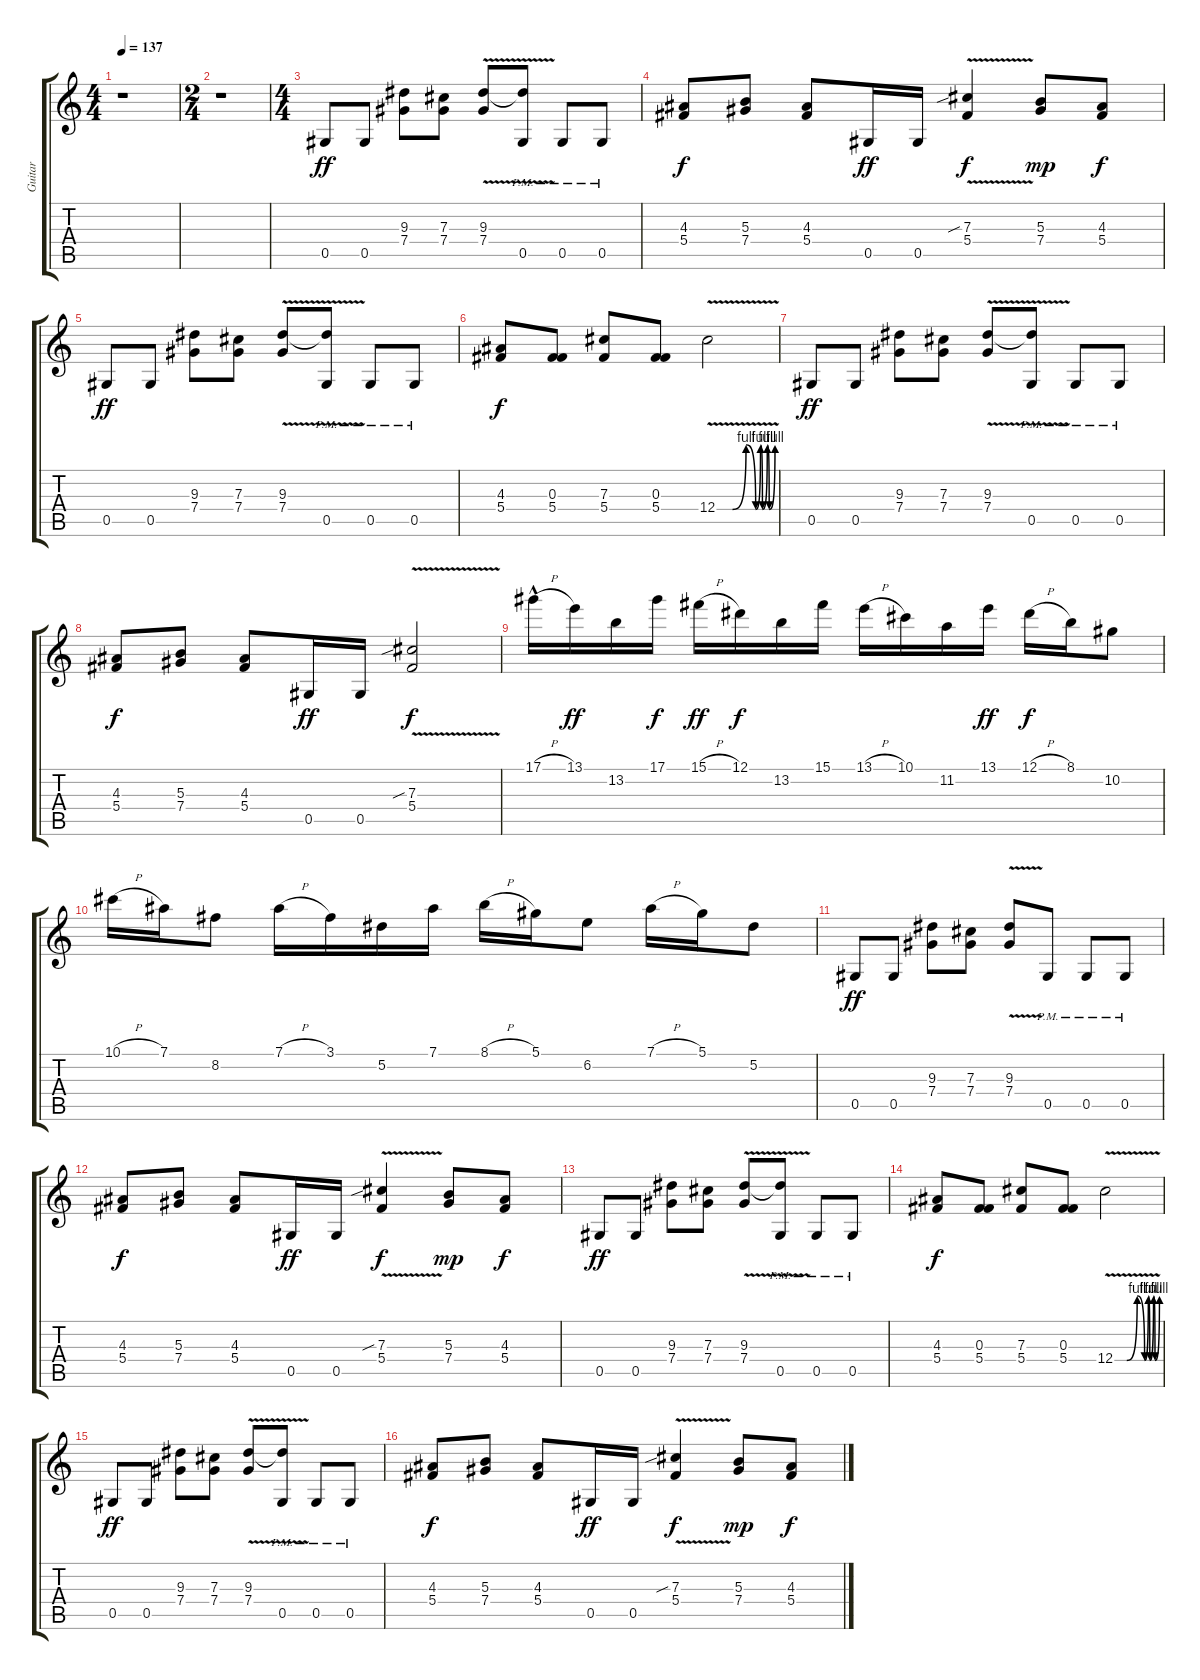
\track ("Guitar " "Guitar ") {instrument distortionguitar}
\staff {score tabs}
\tuning (Eb4 Bb3 Gb3 Db3 Ab2 Eb2) {hide}
\ts (4 4)
\tempo 137
\clef g2
\ks c
r.1{dy ff instrument distortionguitar} |
\ts (2 4)
r.1 |
\ts (4 4)
0.5.8 0.5.8 (9.3 7.4).8 (7.3 7.4).8 (9.3{v} 7.4).8 (9.3{t} 0.5{pm}).8 0.5{pm}.8 0.5{pm}.8 |
(4.3 5.4).8{dy f} (5.3 7.4).8 (4.3 5.4).8 0.5.16{dy ff} 0.5.16 (7.3{v sib} 5.4{v}).4{dy f} (5.3 7.4).8{dy mp} (4.3 5.4).8{dy f} |
0.5.8{dy ff} 0.5.8 (9.3 7.4).8 (7.3 7.4).8 (9.3{v} 7.4).8 (9.3{t} 0.5{pm}).8 0.5{pm}.8 0.5{pm}.8 |
(4.3 5.4).8{dy f} (0.3 5.4).8 (7.3 5.4).8 (0.3 5.4).8 12.4{be (custom 0 0 16 0 30 4 40 0 45 4 47 0 52 4 54 0 60 4) v}.2{instrument guitarharmonics} |
0.5.8{dy ff instrument distortionguitar} 0.5.8 (9.3 7.4).8 (7.3 7.4).8 (9.3{v} 7.4).8 (9.3{t} 0.5{pm}).8 0.5{pm}.8 0.5{pm}.8 |
(4.3 5.4).8{dy f} (5.3 7.4).8 (4.3 5.4).8 0.5.16{dy ff} 0.5.16 (7.3{v sib} 5.4{v}).2{dy f} |
17.1{h hac}.16 13.1.16{dy ff} 13.2.16 17.1.16{dy f} 15.1{h}.16{dy ff} 12.1.16{dy f} 13.2.16 15.1.16 13.1{h}.16 10.1.16 11.2.16 13.1.16{dy ff} 12.1{h}.16{dy f} 8.1.16 10.2.8 |
10.1{h}.16 7.1.16 8.2.8 7.1{h}.16 3.1.16 5.2.16 7.1.16 8.1{h}.16 5.1.16 6.2.8 7.1{h}.16 5.1.16 5.2.8 |
0.5.8{dy ff} 0.5.8 (9.3 7.4).8 (7.3 7.4).8 (9.3{v} 7.4).8 0.5{pm}.8 0.5{pm}.8 0.5{pm}.8 |
(4.3 5.4).8{dy f} (5.3 7.4).8 (4.3 5.4).8 0.5.16{dy ff} 0.5.16 (7.3{v sib} 5.4{v}).4{dy f} (5.3 7.4).8{dy mp} (4.3 5.4).8{dy f} |
0.5.8{dy ff} 0.5.8 (9.3 7.4).8 (7.3 7.4).8 (9.3{v} 7.4).8 (9.3{t} 0.5{pm}).8 0.5{pm}.8 0.5{pm}.8 |
(4.3 5.4).8{dy f} (0.3 5.4).8 (7.3 5.4).8 (0.3 5.4).8 12.4{be (custom 0 0 16 0 30 4 40 0 45 4 47 0 52 4 54 0 60 4) v}.2{instrument guitarharmonics} |
0.5.8{dy ff instrument distortionguitar} 0.5.8 (9.3 7.4).8 (7.3 7.4).8 (9.3{v} 7.4).8 (9.3{t} 0.5{pm}).8 0.5{pm}.8 0.5{pm}.8 |
(4.3 5.4).8{dy f} (5.3 7.4).8 (4.3 5.4).8 0.5.16{dy ff} 0.5.16 (7.3{v sib} 5.4{v}).4{dy f} (5.3 7.4).8{dy mp} (4.3 5.4).8{dy f}
